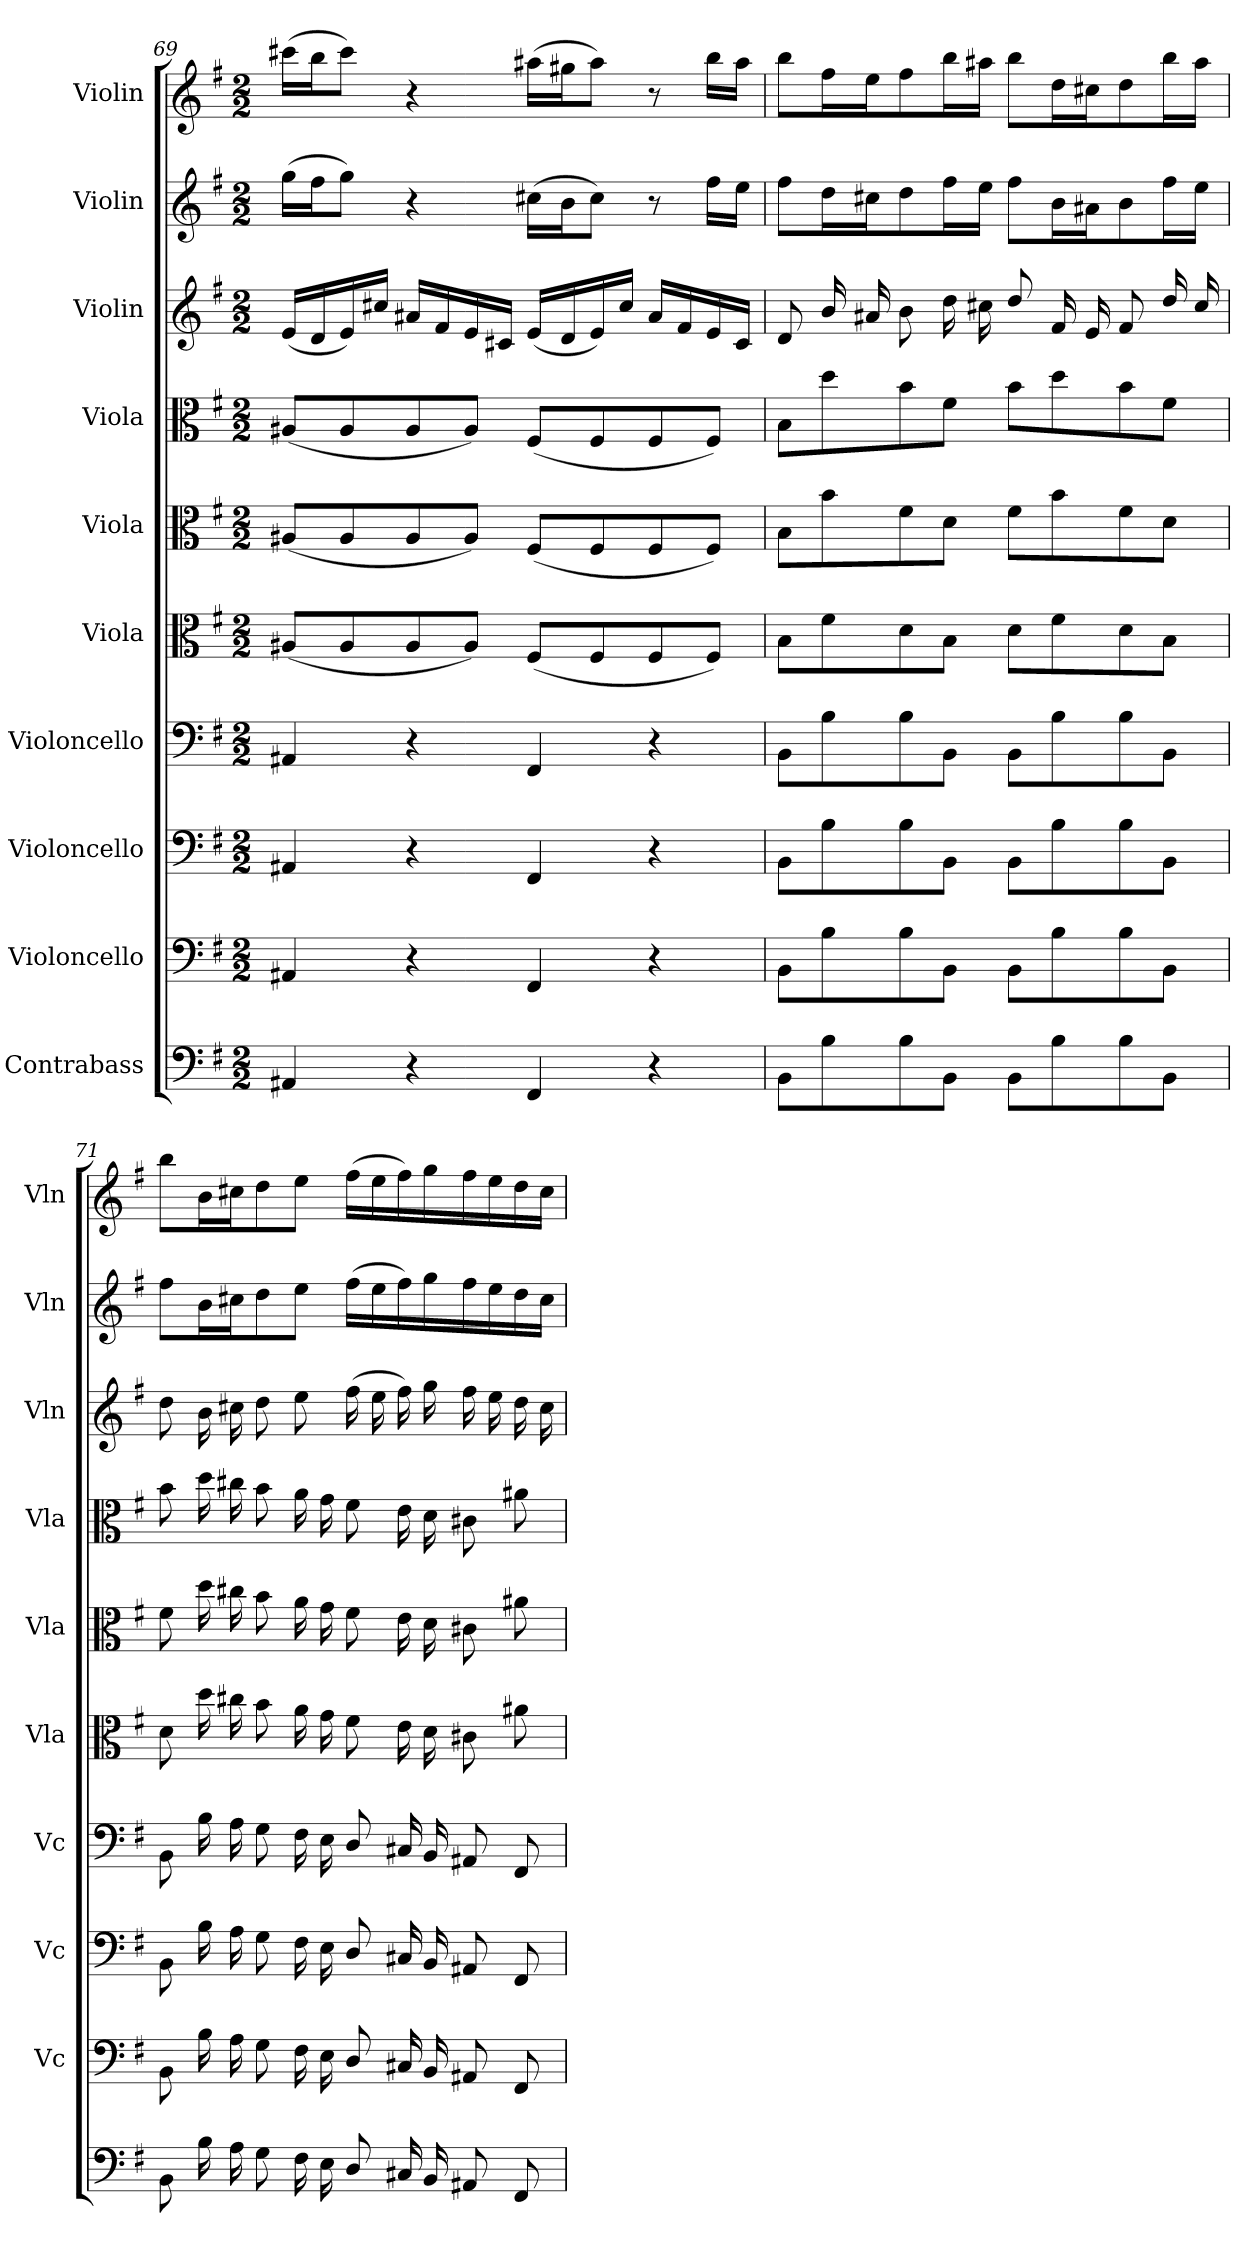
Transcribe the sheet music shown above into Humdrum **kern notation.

**kern	**kern	**kern	**kern	**kern	**kern	**kern	**kern	**kern	**kern
*part10	*part9	*part8	*part7	*part6	*part5	*part4	*part3	*part2	*part1
*staff10	*staff9	*staff8	*staff7	*staff6	*staff5	*staff4	*staff3	*staff2	*staff1
*I"Contrabass	*I"Violoncello	*I"Violoncello	*I"Violoncello	*I"Viola	*I"Viola	*I"Viola	*I"Violin	*I"Violin	*I"Violin
*	*I'Vc	*I'Vc	*I'Vc	*I'Vla	*I'Vla	*I'Vla	*I'Vln	*I'Vln	*I'Vln
*clefF4	*clefF4	*clefF4	*clefF4	*clefC3	*clefC3	*clefC3	*clefG2	*clefG2	*clefG2
*k[f#]	*k[f#]	*k[f#]	*k[f#]	*k[f#]	*k[f#]	*k[f#]	*k[f#]	*k[f#]	*k[f#]
*G:	*G:	*G:	*G:	*G:	*G:	*G:	*G:	*G:	*G:
*M2/2	*M2/2	*M2/2	*M2/2	*M2/2	*M2/2	*M2/2	*M2/2	*M2/2	*M2/2
=69	=69	=69	=69	=69	=69	=69	=69	=69	=69
4AA#X/	4AA#X/	4AA#X/	4AA#X/	(8A#X/L	(8A#X/L	(8A#X/L	(16e/LL	(16gg\LL	(16ccc#X\LL
.	.	.	.	.	.	.	16d/	16ff#\J	16bb\J
.	.	.	.	8A#/	8A#/	8A#/	16e/)	8gg\J)	8ccc#\J)
.	.	.	.	.	.	.	16cc#X/JJ	.	.
4r	4r	4r	4r	8A#/	8A#/	8A#/	16a#X/LL	4r	4r
.	.	.	.	.	.	.	16f#/	.	.
.	.	.	.	8A#/J)	8A#/J)	8A#/J)	16e/	.	.
.	.	.	.	.	.	.	16c#X/JJ	.	.
4FF#/	4FF#/	4FF#/	4FF#/	(8F#/L	(8F#/L	(8F#/L	(16e/LL	(16cc#X\LL	(16aa#X\LL
.	.	.	.	.	.	.	16d/	16b\J	16gg#X\J
.	.	.	.	8F#/	8F#/	8F#/	16e/)	8cc#\J)	8aa#\J)
.	.	.	.	.	.	.	16cc#/JJ	.	.
4r	4r	4r	4r	8F#/	8F#/	8F#/	16a#/LL	8r	8r
.	.	.	.	.	.	.	16f#/	.	.
.	.	.	.	8F#/J)	8F#/J)	8F#/J)	16e/	16ff#\LL	16bb\LL
.	.	.	.	.	.	.	16c#/JJ	16ee\JJ	16aa#\JJ
=70	=70	=70	=70	=70	=70	=70	=70	=70	=70
8BB\L	8BB\L	8BB\L	8BB\L	8B\L	8B\L	8B\L	8d/	8ff#\L	8bb\L
8B\	8B\	8B\	8B\	8f#\	8b\	8dd\	16b/	16dd\L	16ff#\L
.	.	.	.	.	.	.	16a#X/	16cc#X\J	16ee\J
8B\	8B\	8B\	8B\	8d\	8f#\	8b\	8b\	8dd\	8ff#\
8BB\J	8BB\J	8BB\J	8BB\J	8B\J	8d\J	8f#\J	16dd\	16ff#\L	16bb\L
.	.	.	.	.	.	.	16cc#X\	16ee\JJ	16aa#X\JJ
8BB\L	8BB\L	8BB\L	8BB\L	8d\L	8f#\L	8b\L	8dd/	8ff#\L	8bb\L
8B\	8B\	8B\	8B\	8f#\	8b\	8dd\	16f#/	16b\L	16dd\L
.	.	.	.	.	.	.	16e/	16a#X\J	16cc#X\J
8B\	8B\	8B\	8B\	8d\	8f#\	8b\	8f#/	8b\	8dd\
8BB\J	8BB\J	8BB\J	8BB\J	8B\J	8d\J	8f#\J	16dd/	16ff#\L	16bb\L
.	.	.	.	.	.	.	16cc#/	16ee\JJ	16aa#\JJ
=71	=71	=71	=71	=71	=71	=71	=71	=71	=71
8BB\	8BB\	8BB\	8BB\	8d\	8f#\	8b\	8dd\	8ff#\L	8bb\L
16B\	16B\	16B\	16B\	16dd\	16dd\	16dd\	16b\	16b\L	16b\L
16A\	16A\	16A\	16A\	16cc#X\	16cc#X\	16cc#X\	16cc#X\	16cc#X\J	16cc#X\J
8G\	8G\	8G\	8G\	8b\	8b\	8b\	8dd\	8dd\	8dd\
16F#\	16F#\	16F#\	16F#\	16a\	16a\	16a\	8ee\	8ee\J	8ee\J
16E\	16E\	16E\	16E\	16g\	16g\	16g\	.	.	.
8D/	8D/	8D/	8D/	8f#\	8f#\	8f#\	(16ff#\	(16ff#\LL	(16ff#\LL
.	.	.	.	.	.	.	16ee\	16ee\	16ee\
16C#X/	16C#X/	16C#X/	16C#X/	16e\	16e\	16e\	16ff#\)	16ff#\)	16ff#\)
16BB/	16BB/	16BB/	16BB/	16d\	16d\	16d\	16gg\	16gg\	16gg\
8AA#X/	8AA#X/	8AA#X/	8AA#X/	8c#X\	8c#X\	8c#X\	16ff#\	16ff#\	16ff#\
.	.	.	.	.	.	.	16ee\	16ee\	16ee\
8FF#/	8FF#/	8FF#/	8FF#/	8a#X\	8a#X\	8a#X\	16dd\	16dd\	16dd\
.	.	.	.	.	.	.	16cc#\	16cc#\JJ	16cc#\JJ
=	=	=	=	=	=	=	=	=	=
*-	*-	*-	*-	*-	*-	*-	*-	*-	*-
